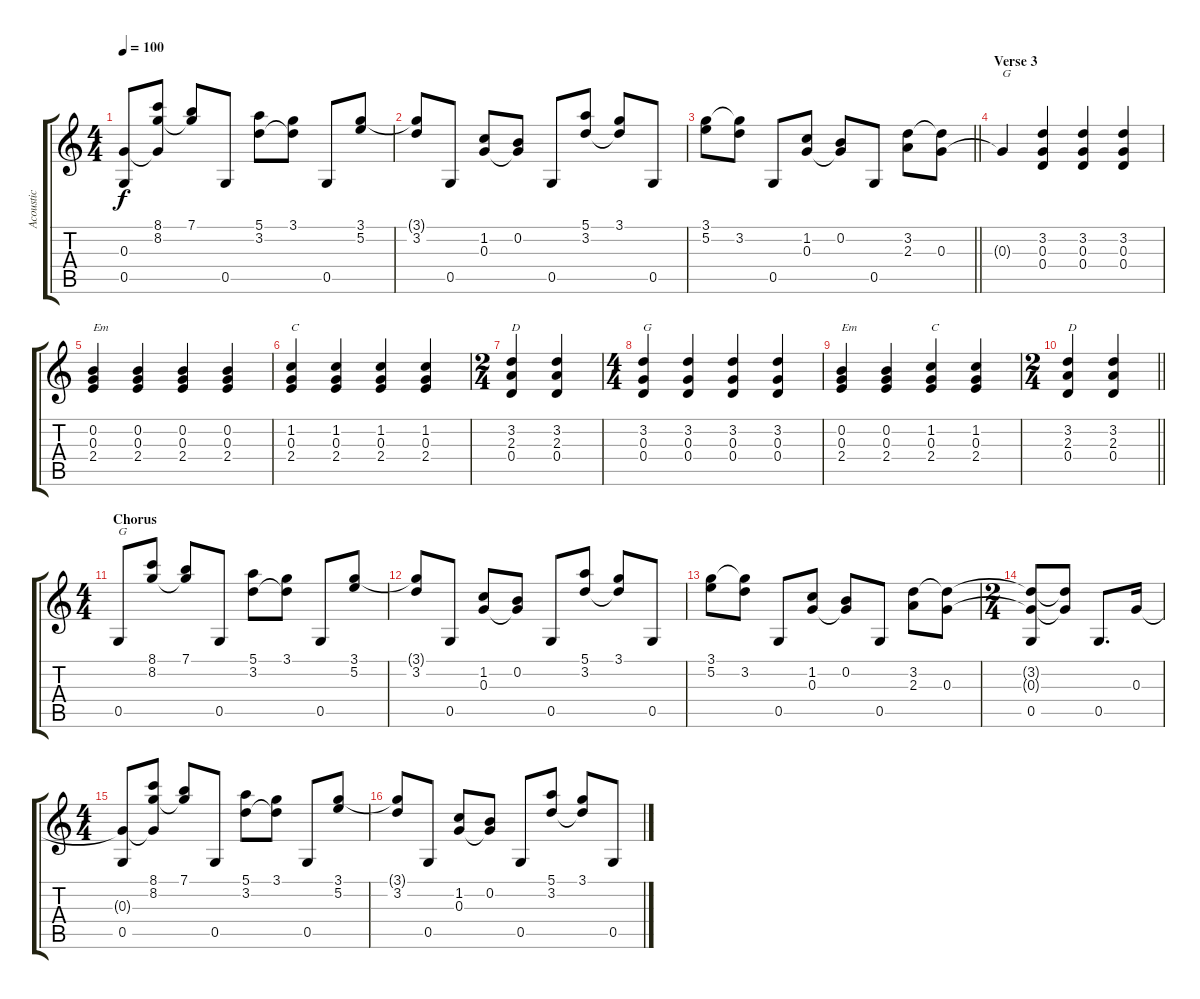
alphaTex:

\track ("Acoustic" "Acoustic") {instrument acousticguitarsteel}
\staff {score tabs}
\tuning (E4 B3 G3 D3 G2 E2) {hide}
\ts (4 4)
\tempo 100
\clef g2
\ks c
(0.3{t} 0.5).8{dy f} (8.1 8.2 0.3{t}).8 (7.1 8.2{t}).8 0.5.8 (5.1 3.2).8 (3.1 3.2{t}).8 0.5.8 (3.1 5.2).8 |
(3.1{t} 3.2).8 0.5.8 (1.2 0.3).8 (0.2 0.3{t}).8 0.5.8 (5.1 3.2).8 (3.1 3.2{t}).8 0.5.8 |
\barLineRight lightlight
(3.1 5.2).8 (3.1{t} 3.2).8 0.5.8 (1.2 0.3).8 (0.2 0.3{t}).8 0.5.8 (3.2 2.3).8 (3.2{t} 0.3).8 |
\section ("" "Verse 3")
0.3{t}.4{txt "G"} (3.2 0.3 0.4).4 (3.2 0.3 0.4).4 (3.2 0.3 0.4).4 |
(0.2 0.3 2.4).4{txt "Em"} (0.2 0.3 2.4).4 (0.2 0.3 2.4).4 (0.2 0.3 2.4).4 |
(1.2 0.3 2.4).4{txt "C"} (1.2 0.3 2.4).4 (1.2 0.3 2.4).4 (1.2 0.3 2.4).4 |
\ts (2 4)
(3.2 2.3 0.4).4{txt "D"} (3.2 2.3 0.4).4 |
\ts (4 4)
(3.2 0.3 0.4).4{txt "G"} (3.2 0.3 0.4).4 (3.2 0.3 0.4).4 (3.2 0.3 0.4).4 |
(0.2 0.3 2.4).4{txt "Em"} (0.2 0.3 2.4).4 (1.2 0.3 2.4).4{txt "C"} (1.2 0.3 2.4).4 |
\ts (2 4)
\barLineRight lightlight
(3.2 2.3 0.4).4{txt "D"} (3.2 2.3 0.4).4 |
\ts (4 4)
\section ("" "Chorus")
0.5.8{txt "G"} (8.1 8.2).8 (7.1 8.2{t}).8 0.5.8 (5.1 3.2).8 (3.1 3.2{t}).8 0.5.8 (3.1 5.2).8 |
(3.1{t} 3.2).8 0.5.8 (1.2 0.3).8 (0.2 0.3{t}).8 0.5.8 (5.1 3.2).8 (3.1 3.2{t}).8 0.5.8 |
(3.1 5.2).8 (3.1{t} 3.2).8 0.5.8 (1.2 0.3).8 (0.2 0.3{t}).8 0.5.8 (3.2 2.3).8 (3.2{t} 0.3).8 |
\ts (2 4)
(3.2{t} 0.3{t} 0.5).8 (3.2{t} 0.3{t}).8 0.5.8{d} 0.3.16 |
\ts (4 4)
(0.3{t} 0.5).8 (8.1 8.2 0.3{t}).8 (7.1 8.2{t}).8 0.5.8 (5.1 3.2).8 (3.1 3.2{t}).8 0.5.8 (3.1 5.2).8 |
(3.1{t} 3.2).8 0.5.8 (1.2 0.3).8 (0.2 0.3{t}).8 0.5.8 (5.1 3.2).8 (3.1 3.2{t}).8 0.5.8
